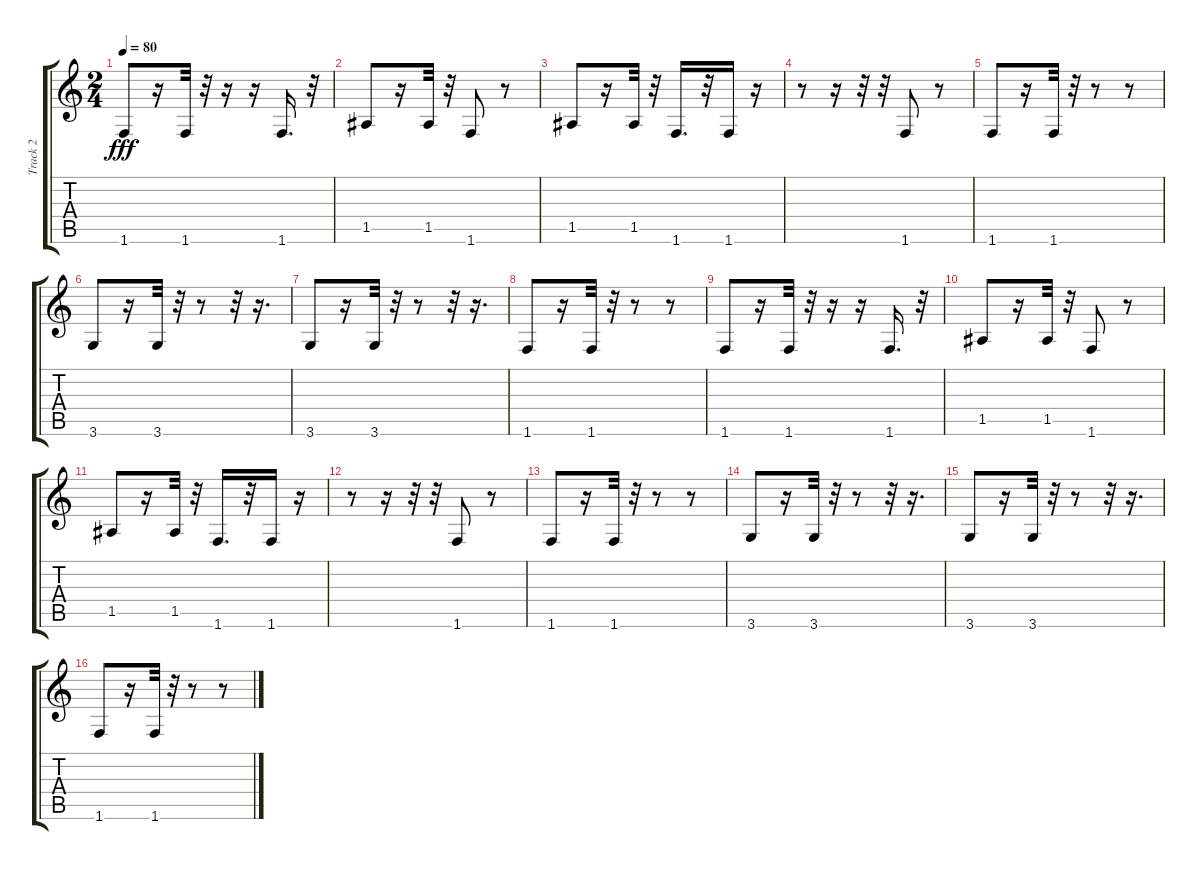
\track ("Track 2" "Track 2") {instrument acousticbass}
\staff {score tabs}
\tuning (E4 B3 G3 D3 A2 E2) {hide}
\ts (2 4)
\tempo 80
\clef g2
\ks c
1.6.8{dy fff} r.16 1.6.32 r.32 r.16 r.16 1.6.16{d} r.32 |
1.5.8 r.16 1.5.32 r.32 1.6.8 r.8 |
1.5.8 r.16 1.5.32 r.32 1.6.16{d} r.32 1.6.16 r.16 |
r.8 r.16 r.32 r.32 1.6.8 r.8 |
1.6.8 r.16 1.6.32 r.32 r.8 r.8 |
3.6.8 r.16 3.6.32 r.32 r.8 r.32 r.16{d} |
3.6.8 r.16 3.6.32 r.32 r.8 r.32 r.16{d} |
1.6.8 r.16 1.6.32 r.32 r.8 r.8 |
1.6.8 r.16 1.6.32 r.32 r.16 r.16 1.6.16{d} r.32 |
1.5.8 r.16 1.5.32 r.32 1.6.8 r.8 |
1.5.8 r.16 1.5.32 r.32 1.6.16{d} r.32 1.6.16 r.16 |
r.8 r.16 r.32 r.32 1.6.8 r.8 |
1.6.8 r.16 1.6.32 r.32 r.8 r.8 |
3.6.8 r.16 3.6.32 r.32 r.8 r.32 r.16{d} |
3.6.8 r.16 3.6.32 r.32 r.8 r.32 r.16{d} |
1.6.8 r.16 1.6.32 r.32 r.8 r.8
